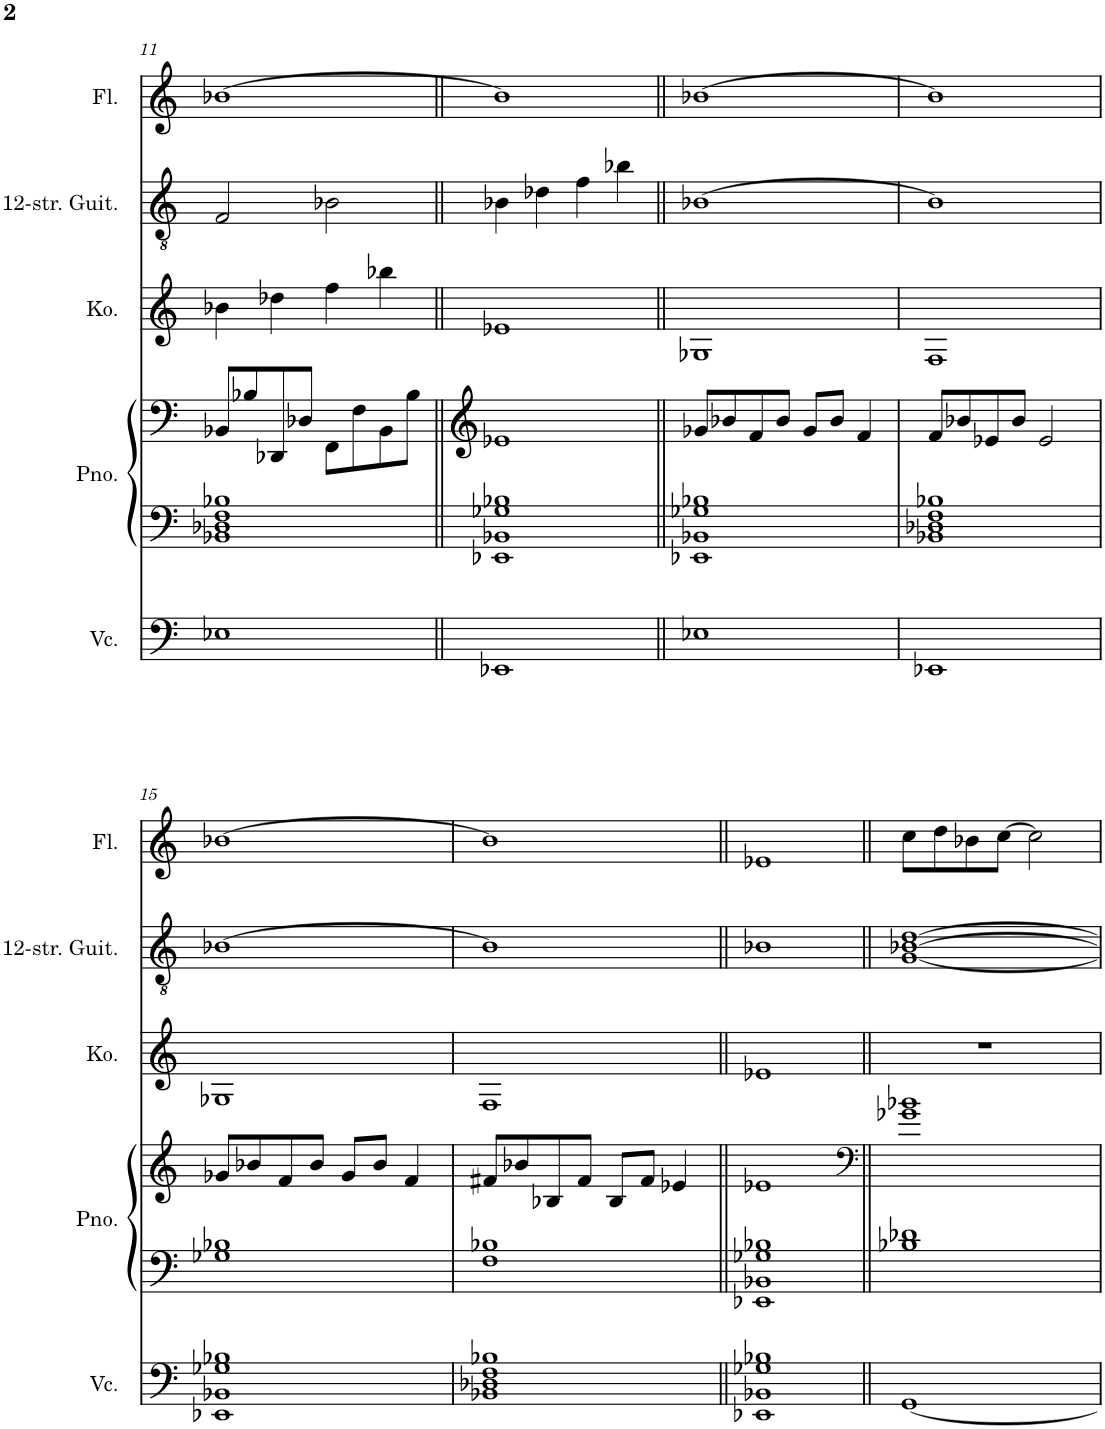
**kern	**kern	**kern	**kern	**kern	**kern
*part5	*part4	*part4	*part3	*part2	*part1
*staff6	*staff5	*staff4	*staff3	*staff2	*staff1
*I"Violoncello	*I"Piano	*	*I"Koto	*I"12-string Guitar	*I"Flute
*I'Vc.	*I'Pno.	*	*I'Ko.	*I'12-str. Guit.	*I'Fl.
!!LO:PB:g=z
*clefF4	*clefF4	*clefF4	*clefG2	*clefGv2	*clefG2
*k[]	*k[]	*k[]	*k[]	*k[]	*k[]
*M4/4	*M4/4	*M4/4	*M4/4	*M4/4	*M4/4
=11	=11	=11	=11	=11	=11
1E-X	1BB-X 1D-X 1F 1B-X	8BB-X/L	4b-X\	2F/	[1b-X
.	.	8B-X/	.	.	.
.	.	8DD-X/	4dd-X\	.	.
.	.	8D-X/J	.	.	.
.	.	8FF\L	4ff\	2B-X\	.
.	.	8F\	.	.	.
.	.	8BB-\	4bb-X\	.	.
.	.	8B-\J	.	.	.
=12||	=12||	=12||	=12||	=12||	=12||
1EE-X	1EE-X 1BB-X 1G-X 1B-X	1e-X	1e-X	4B-X\	1b-]
.	.	.	.	4d-X\	.
.	.	.	.	4f\	.
.	.	.	.	4b-X\	.
=13||	=13||	=13||	=13||	=13||	=13||
1E-X	1EE-X 1BB-X 1G-X 1B-X	8g-X/L	1G-X	[1B-X	[1b-X
.	.	8b-X/	.	.	.
.	.	8f/	.	.	.
.	.	8b-/J	.	.	.
.	.	8g-/L	.	.	.
.	.	8b-/J	.	.	.
.	.	4f/	.	.	.
=14	=14	=14	=14	=14	=14
1EE-X	1BB-X 1D-X 1F 1B-X	8f/L	1F	1B-]	1b-]
.	.	8b-X/	.	.	.
.	.	8e-X/	.	.	.
.	.	8b-/J	.	.	.
.	.	2e-/	.	.	.
!!LO:LB:g=z
=15	=15	=15	=15	=15	=15
1EE-X 1BB-X 1G-X 1B-X	1G-X 1B-X	8g-X/L	1G-X	[1B-X	[1b-X
.	.	8b-X/	.	.	.
.	.	8f/	.	.	.
.	.	8b-/J	.	.	.
.	.	8g-/L	.	.	.
.	.	8b-/J	.	.	.
.	.	4f/	.	.	.
=16	=16	=16	=16	=16	=16
1BB-X 1D-X 1F 1B-X	1F 1B-X	8f#X/L	1F	1B-]	1b-]
.	.	8b-X/	.	.	.
.	.	8B-X/	.	.	.
.	.	8f#/J	.	.	.
.	.	8B-/L	.	.	.
.	.	8f#/J	.	.	.
.	.	4e-X/	.	.	.
=17||	=17||	=17||	=17||	=17||	=17||
1EE-X 1BB-X 1G-X 1B-X	1EE-X 1BB-X 1G-X 1B-X	1e-X	1e-X	1B-X	1e-X
=18||	=18||	=18||	=18||	=18||	=18||
*	*	*clefF4	*	*	*
[1GG	1B-X 1d-X	1g-X 1b-X	1r	[1G [1B-X [1d	8cc\L
.	.	.	.	.	8dd\
.	.	.	.	.	8b-X\
.	.	.	.	.	[8cc\J
.	.	.	.	.	2cc\]
=	=	=	=	=	=
*-	*-	*-	*-	*-	*-
